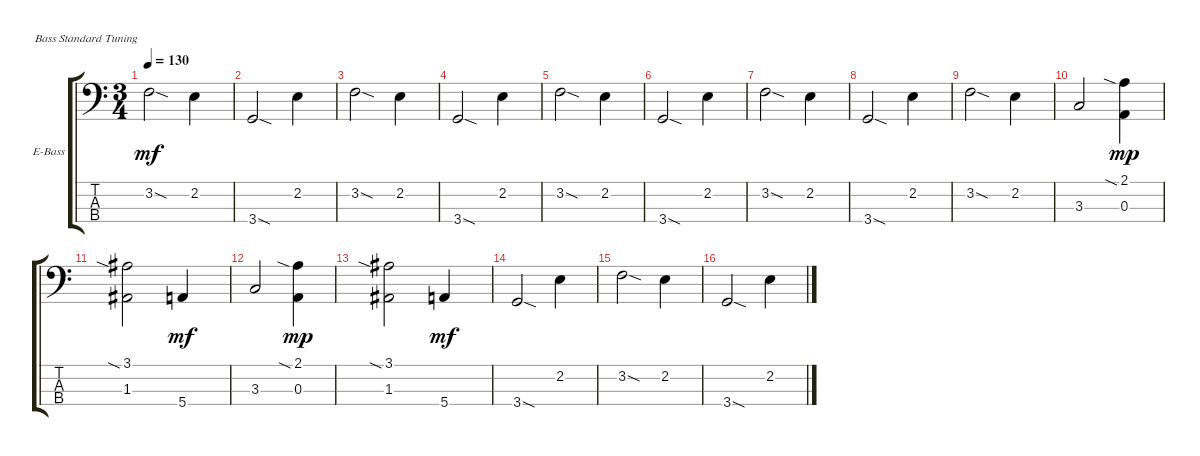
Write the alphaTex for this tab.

\bracketExtendMode groupsimilarinstruments
\firstSystemTrackNameOrientation horizontal
\otherSystemsTrackNameOrientation horizontal
\track ("Bass2" "E-Bass") {instrument electricbassfinger}
\staff {score tabs}
\tuning (G2 D2 A1 E1)
\ts (3 4)
\tempo 130
\clef f4
\ks c
3.2{sod}.2{dy mf} 2.2.4 |
3.4{sod}.2 2.2.4 |
3.2{sod}.2 2.2.4 |
3.4{sod}.2 2.2.4 |
3.2{sod}.2 2.2.4 |
3.4{sod}.2 2.2.4 |
3.2{sod}.2 2.2.4 |
3.4{sod}.2 2.2.4 |
3.2{sod}.2 2.2.4 |
3.3.2 (2.1{sia} 0.3).4{dy mp} |
(3.1{sia} 1.3).2 5.4.4{dy mf} |
3.3.2 (2.1{sia} 0.3).4{dy mp} |
(3.1{sia} 1.3).2 5.4.4{dy mf} |
3.4{sod}.2 2.2.4 |
3.2{sod}.2 2.2.4 |
3.4{sod}.2 2.2.4
